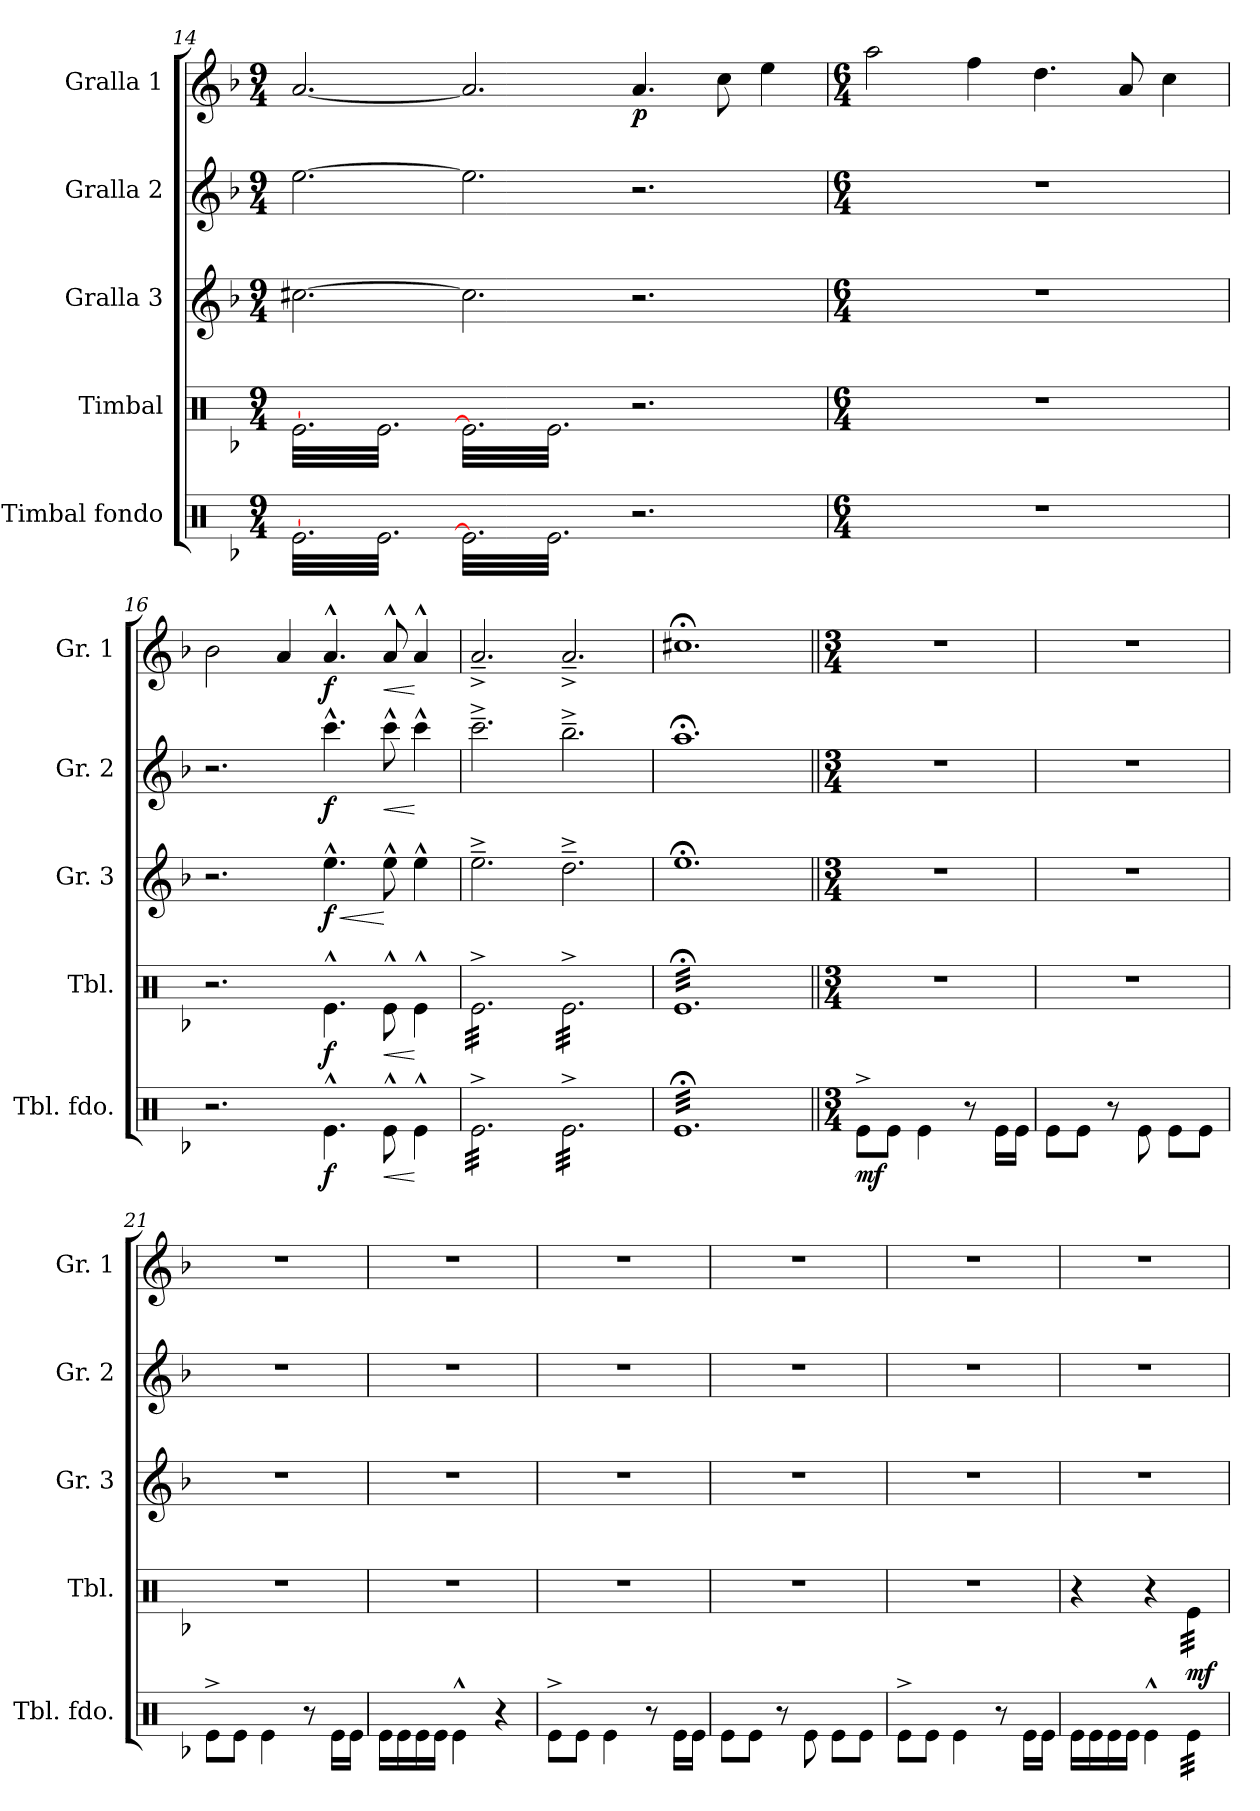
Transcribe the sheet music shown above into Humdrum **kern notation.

**kern	**dynam	**kern	**dynam	**kern	**dynam	**kern	**dynam	**kern	**dynam
*part5	*part5	*part4	*part4	*part3	*part3	*part2	*part2	*part1	*part1
*staff5	*staff5	*staff4	*staff4	*staff3	*staff3	*staff2	*staff2	*staff1	*staff1
*I"Timbal fondo	*	*I"Timbal	*	*I"Gralla 3	*	*I"Gralla 2	*	*I"Gralla 1	*
*I'Tbl. fdo.	*	*I'Tbl.	*	*I'Gr. 3	*	*I'Gr. 2	*	*I'Gr. 1	*
*clefX	*	*clefX	*	*clefG2	*	*clefG2	*	*clefG2	*
*k[b-]	*	*k[b-]	*	*k[b-]	*	*k[b-]	*	*k[b-]	*
*d:	*	*d:	*	*d:	*	*d:	*	*d:	*
*M9/4	*	*M9/4	*	*M9/4	*	*M9/4	*	*M9/4	*
=14	=14	=14	=14	=14	=14	=14	=14	=14	=14
*tremolo	*	*	*	*	*	*	*	*	*
*	*	*tremolo	*	*	*	*	*	*	*
[32Re\LLL	.	[32Re\LLL	.	[2.cc#X\	.	[2.ee\	.	[2.a/	.
32Re\	.	32Re\	.	.	.	.	.	.	.
32Re\	.	32Re\	.	.	.	.	.	.	.
32Re\	.	32Re\	.	.	.	.	.	.	.
32Re\	.	32Re\	.	.	.	.	.	.	.
32Re\	.	32Re\	.	.	.	.	.	.	.
32Re\	.	32Re\	.	.	.	.	.	.	.
32Re\	.	32Re\	.	.	.	.	.	.	.
32Re\	.	32Re\	.	.	.	.	.	.	.
32Re\	.	32Re\	.	.	.	.	.	.	.
32Re\	.	32Re\	.	.	.	.	.	.	.
32Re\	.	32Re\	.	.	.	.	.	.	.
32Re\	.	32Re\	.	.	.	.	.	.	.
32Re\	.	32Re\	.	.	.	.	.	.	.
32Re\	.	32Re\	.	.	.	.	.	.	.
32Re\	.	32Re\	.	.	.	.	.	.	.
32Re\	.	32Re\	.	.	.	.	.	.	.
32Re\	.	32Re\	.	.	.	.	.	.	.
32Re\	.	32Re\	.	.	.	.	.	.	.
32Re\	.	32Re\	.	.	.	.	.	.	.
32Re\	.	32Re\	.	.	.	.	.	.	.
32Re\	.	32Re\	.	.	.	.	.	.	.
32Re\	.	32Re\	.	.	.	.	.	.	.
32Re\JJJ	.	32Re\JJJ	.	.	.	.	.	.	.
32Re\]LLL	.	32Re\]LLL	.	2.cc#\]	.	2.ee\]	.	2.a/]	.
32Re\	.	32Re\	.	.	.	.	.	.	.
32Re\	.	32Re\	.	.	.	.	.	.	.
32Re\	.	32Re\	.	.	.	.	.	.	.
32Re\	.	32Re\	.	.	.	.	.	.	.
32Re\	.	32Re\	.	.	.	.	.	.	.
32Re\	.	32Re\	.	.	.	.	.	.	.
32Re\	.	32Re\	.	.	.	.	.	.	.
32Re\	.	32Re\	.	.	.	.	.	.	.
32Re\	.	32Re\	.	.	.	.	.	.	.
32Re\	.	32Re\	.	.	.	.	.	.	.
32Re\	.	32Re\	.	.	.	.	.	.	.
32Re\	.	32Re\	.	.	.	.	.	.	.
32Re\	.	32Re\	.	.	.	.	.	.	.
32Re\	.	32Re\	.	.	.	.	.	.	.
32Re\	.	32Re\	.	.	.	.	.	.	.
32Re\	.	32Re\	.	.	.	.	.	.	.
32Re\	.	32Re\	.	.	.	.	.	.	.
32Re\	.	32Re\	.	.	.	.	.	.	.
32Re\	.	32Re\	.	.	.	.	.	.	.
32Re\	.	32Re\	.	.	.	.	.	.	.
32Re\	.	32Re\	.	.	.	.	.	.	.
32Re\	.	32Re\	.	.	.	.	.	.	.
32Re\JJJ	.	32Re\JJJ	.	.	.	.	.	.	.
*	*	*Xtremolo	*	*	*	*	*	*	*
*Xtremolo	*	*	*	*	*	*	*	*	*
!	!	!	!	!	!	!	!	!	!LO:DY:b
2.r	.	2.r	.	2.r	.	2.r	.	4.a/	p
.	.	.	.	.	.	.	.	8cc\	.
.	.	.	.	.	.	.	.	4ee\	.
=15	=15	=15	=15	=15	=15	=15	=15	=15	=15
*M6/4	*	*M6/4	*	*M6/4	*	*M6/4	*	*M6/4	*
1.r	.	1.r	.	1.r	.	1.r	.	2aa\	.
.	.	.	.	.	.	.	.	4ff\	.
.	.	.	.	.	.	.	.	4.dd\	.
.	.	.	.	.	.	.	.	8a/	.
.	.	.	.	.	.	.	.	4cc\	.
!!LO:PB:g=z
=16	=16	=16	=16	=16	=16	=16	=16	=16	=16
2.r	.	2.r	.	2.r	.	2.r	.	2b-\	.
.	.	.	.	.	.	.	.	4a/	.
!	!LO:DY:b	!	!LO:DY:b	!	!LO:HP:b	!	!	!	!
!	!	!	!	!	!LO:DY:n=1:b	!	!LO:DY:b	!	!LO:DY:b
4.Re^^>\	f	4.Re^^>\	f	4.ee^^>\	< f	4.ccc^^>\	f	4.a^^>/	f
!	!LO:HP:b	!	!LO:HP:b	!	!	!	!LO:HP:b	!	!LO:HP:b
8Re^^>\	<	8Re^^>\	<	8ee^^>\	[	8ccc^^>\	<	8a^^>/	<
4Re^^>\	[	4Re^^>\	[	4ee^^>\	.	4ccc^^>\	[	4a^^>/	[
=17	=17	=17	=17	=17	=17	=17	=17	=17	=17
*tremolo	*	*	*	*	*	*	*	*	*
*	*	*tremolo	*	*	*	*	*	*	*
32Re^>\LLL	.	32Re^>\LLL	.	2.ee^>~>\	.	2.ccc^>~>\	.	2.a^<~</	.
32Re^>\	.	32Re^>\	.	.	.	.	.	.	.
32Re^>\	.	32Re^>\	.	.	.	.	.	.	.
32Re^>\	.	32Re^>\	.	.	.	.	.	.	.
32Re^>\	.	32Re^>\	.	.	.	.	.	.	.
32Re^>\	.	32Re^>\	.	.	.	.	.	.	.
32Re^>\	.	32Re^>\	.	.	.	.	.	.	.
32Re^>\	.	32Re^>\	.	.	.	.	.	.	.
32Re^>\	.	32Re^>\	.	.	.	.	.	.	.
32Re^>\	.	32Re^>\	.	.	.	.	.	.	.
32Re^>\	.	32Re^>\	.	.	.	.	.	.	.
32Re^>\	.	32Re^>\	.	.	.	.	.	.	.
32Re^>\	.	32Re^>\	.	.	.	.	.	.	.
32Re^>\	.	32Re^>\	.	.	.	.	.	.	.
32Re^>\	.	32Re^>\	.	.	.	.	.	.	.
32Re^>\	.	32Re^>\	.	.	.	.	.	.	.
32Re^>\	.	32Re^>\	.	.	.	.	.	.	.
32Re^>\	.	32Re^>\	.	.	.	.	.	.	.
32Re^>\	.	32Re^>\	.	.	.	.	.	.	.
32Re^>\	.	32Re^>\	.	.	.	.	.	.	.
32Re^>\	.	32Re^>\	.	.	.	.	.	.	.
32Re^>\	.	32Re^>\	.	.	.	.	.	.	.
32Re^>\	.	32Re^>\	.	.	.	.	.	.	.
32Re^>\JJJ	.	32Re^>\JJJ	.	.	.	.	.	.	.
32Re^>\LLL	.	32Re^>\LLL	.	2.dd^>~>\	.	2.bb-^>~>\	.	2.a^<~</	.
32Re^>\	.	32Re^>\	.	.	.	.	.	.	.
32Re^>\	.	32Re^>\	.	.	.	.	.	.	.
32Re^>\	.	32Re^>\	.	.	.	.	.	.	.
32Re^>\	.	32Re^>\	.	.	.	.	.	.	.
32Re^>\	.	32Re^>\	.	.	.	.	.	.	.
32Re^>\	.	32Re^>\	.	.	.	.	.	.	.
32Re^>\	.	32Re^>\	.	.	.	.	.	.	.
32Re^>\	.	32Re^>\	.	.	.	.	.	.	.
32Re^>\	.	32Re^>\	.	.	.	.	.	.	.
32Re^>\	.	32Re^>\	.	.	.	.	.	.	.
32Re^>\	.	32Re^>\	.	.	.	.	.	.	.
32Re^>\	.	32Re^>\	.	.	.	.	.	.	.
32Re^>\	.	32Re^>\	.	.	.	.	.	.	.
32Re^>\	.	32Re^>\	.	.	.	.	.	.	.
32Re^>\	.	32Re^>\	.	.	.	.	.	.	.
32Re^>\	.	32Re^>\	.	.	.	.	.	.	.
32Re^>\	.	32Re^>\	.	.	.	.	.	.	.
32Re^>\	.	32Re^>\	.	.	.	.	.	.	.
32Re^>\	.	32Re^>\	.	.	.	.	.	.	.
32Re^>\	.	32Re^>\	.	.	.	.	.	.	.
32Re^>\	.	32Re^>\	.	.	.	.	.	.	.
32Re^>\	.	32Re^>\	.	.	.	.	.	.	.
32Re^>\JJJ	.	32Re^>\JJJ	.	.	.	.	.	.	.
=18	=18	=18	=18	=18	=18	=18	=18	=18	=18
32Re;<LLL	.	32Re;<LLL	.	1.ee;<	.	1.aa;<	.	1.cc#X;<	.
32Re;<	.	32Re;<	.	.	.	.	.	.	.
32Re;<	.	32Re;<	.	.	.	.	.	.	.
32Re;<	.	32Re;<	.	.	.	.	.	.	.
32Re;<	.	32Re;<	.	.	.	.	.	.	.
32Re;<	.	32Re;<	.	.	.	.	.	.	.
32Re;<	.	32Re;<	.	.	.	.	.	.	.
32Re;<	.	32Re;<	.	.	.	.	.	.	.
32Re;<	.	32Re;<	.	.	.	.	.	.	.
32Re;<	.	32Re;<	.	.	.	.	.	.	.
32Re;<	.	32Re;<	.	.	.	.	.	.	.
32Re;<	.	32Re;<	.	.	.	.	.	.	.
32Re;<	.	32Re;<	.	.	.	.	.	.	.
32Re;<	.	32Re;<	.	.	.	.	.	.	.
32Re;<	.	32Re;<	.	.	.	.	.	.	.
32Re;<	.	32Re;<	.	.	.	.	.	.	.
32Re;<	.	32Re;<	.	.	.	.	.	.	.
32Re;<	.	32Re;<	.	.	.	.	.	.	.
32Re;<	.	32Re;<	.	.	.	.	.	.	.
32Re;<	.	32Re;<	.	.	.	.	.	.	.
32Re;<	.	32Re;<	.	.	.	.	.	.	.
32Re;<	.	32Re;<	.	.	.	.	.	.	.
32Re;<	.	32Re;<	.	.	.	.	.	.	.
32Re;<	.	32Re;<	.	.	.	.	.	.	.
32Re;<	.	32Re;<	.	.	.	.	.	.	.
32Re;<	.	32Re;<	.	.	.	.	.	.	.
32Re;<	.	32Re;<	.	.	.	.	.	.	.
32Re;<	.	32Re;<	.	.	.	.	.	.	.
32Re;<	.	32Re;<	.	.	.	.	.	.	.
32Re;<	.	32Re;<	.	.	.	.	.	.	.
32Re;<	.	32Re;<	.	.	.	.	.	.	.
32Re;<	.	32Re;<	.	.	.	.	.	.	.
32Re;<	.	32Re;<	.	.	.	.	.	.	.
32Re;<	.	32Re;<	.	.	.	.	.	.	.
32Re;<	.	32Re;<	.	.	.	.	.	.	.
32Re;<	.	32Re;<	.	.	.	.	.	.	.
32Re;<	.	32Re;<	.	.	.	.	.	.	.
32Re;<	.	32Re;<	.	.	.	.	.	.	.
32Re;<	.	32Re;<	.	.	.	.	.	.	.
32Re;<	.	32Re;<	.	.	.	.	.	.	.
32Re;<	.	32Re;<	.	.	.	.	.	.	.
32Re;<	.	32Re;<	.	.	.	.	.	.	.
32Re;<	.	32Re;<	.	.	.	.	.	.	.
32Re;<	.	32Re;<	.	.	.	.	.	.	.
32Re;<	.	32Re;<	.	.	.	.	.	.	.
32Re;<	.	32Re;<	.	.	.	.	.	.	.
32Re;<	.	32Re;<	.	.	.	.	.	.	.
32Re;<JJJ	.	32Re;<JJJ	.	.	.	.	.	.	.
*Xtremolo	*	*	*	*	*	*	*	*	*
=19||	=19||	=19||	=19||	=19||	=19||	=19||	=19||	=19||	=19||
*M3/4	*	*M3/4	*	*M3/4	*	*M3/4	*	*M3/4	*
*	*	*	*	*	*	*	*	*MM120	*
!	!LO:DY:b	!	!	!	!	!	!	!	!
8Re^>\L	mf	2.r	.	2.r	.	2.r	.	2.r	.
8Re\J	.	.	.	.	.	.	.	.	.
4Re\	.	.	.	.	.	.	.	.	.
8r	.	.	.	.	.	.	.	.	.
16Re\LL	.	.	.	.	.	.	.	.	.
16Re\JJ	.	.	.	.	.	.	.	.	.
=20	=20	=20	=20	=20	=20	=20	=20	=20	=20
8Re\L	.	2.r	.	2.r	.	2.r	.	2.r	.
8Re\J	.	.	.	.	.	.	.	.	.
8r	.	.	.	.	.	.	.	.	.
8Re\	.	.	.	.	.	.	.	.	.
8Re\L	.	.	.	.	.	.	.	.	.
8Re\J	.	.	.	.	.	.	.	.	.
=21	=21	=21	=21	=21	=21	=21	=21	=21	=21
8Re^>\L	.	2.r	.	2.r	.	2.r	.	2.r	.
8Re\J	.	.	.	.	.	.	.	.	.
4Re\	.	.	.	.	.	.	.	.	.
8r	.	.	.	.	.	.	.	.	.
16Re\LL	.	.	.	.	.	.	.	.	.
16Re\JJ	.	.	.	.	.	.	.	.	.
=22	=22	=22	=22	=22	=22	=22	=22	=22	=22
16Re\LL	.	2.r	.	2.r	.	2.r	.	2.r	.
16Re\	.	.	.	.	.	.	.	.	.
16Re\	.	.	.	.	.	.	.	.	.
16Re\JJ	.	.	.	.	.	.	.	.	.
4Re^^>\	.	.	.	.	.	.	.	.	.
4r	.	.	.	.	.	.	.	.	.
!!LO:LB:g=z
=23	=23	=23	=23	=23	=23	=23	=23	=23	=23
8Re^>\L	.	2.r	.	2.r	.	2.r	.	2.r	.
8Re\J	.	.	.	.	.	.	.	.	.
4Re\	.	.	.	.	.	.	.	.	.
8r	.	.	.	.	.	.	.	.	.
16Re\LL	.	.	.	.	.	.	.	.	.
16Re\JJ	.	.	.	.	.	.	.	.	.
=24	=24	=24	=24	=24	=24	=24	=24	=24	=24
8Re\L	.	2.r	.	2.r	.	2.r	.	2.r	.
8Re\J	.	.	.	.	.	.	.	.	.
8r	.	.	.	.	.	.	.	.	.
8Re\	.	.	.	.	.	.	.	.	.
8Re\L	.	.	.	.	.	.	.	.	.
8Re\J	.	.	.	.	.	.	.	.	.
=25	=25	=25	=25	=25	=25	=25	=25	=25	=25
8Re^>\L	.	2.r	.	2.r	.	2.r	.	2.r	.
8Re\J	.	.	.	.	.	.	.	.	.
4Re\	.	.	.	.	.	.	.	.	.
8r	.	.	.	.	.	.	.	.	.
16Re\LL	.	.	.	.	.	.	.	.	.
16Re\JJ	.	.	.	.	.	.	.	.	.
=26	=26	=26	=26	=26	=26	=26	=26	=26	=26
16Re\LL	.	4r	.	2.r	.	2.r	.	2.r	.
16Re\	.	.	.	.	.	.	.	.	.
16Re\	.	.	.	.	.	.	.	.	.
16Re\JJ	.	.	.	.	.	.	.	.	.
4Re^^>\	.	4r	.	.	.	.	.	.	.
!	!	!	!LO:DY:b	!	!	!	!	!	!
*tremolo	*	*	*	*	*	*	*	*	*
32Re\LLL	.	32Re\LLL	mf	.	.	.	.	.	.
32Re\	.	32Re\	.	.	.	.	.	.	.
32Re\	.	32Re\	.	.	.	.	.	.	.
32Re\	.	32Re\	.	.	.	.	.	.	.
32Re\	.	32Re\	.	.	.	.	.	.	.
32Re\	.	32Re\	.	.	.	.	.	.	.
32Re\	.	32Re\	.	.	.	.	.	.	.
32Re\JJJ	.	32Re\JJJ	.	.	.	.	.	.	.
*	*	*Xtremolo	*	*	*	*	*	*	*
*Xtremolo	*	*	*	*	*	*	*	*	*
=	=	=	=	=	=	=	=	=	=
*-	*-	*-	*-	*-	*-	*-	*-	*-	*-
